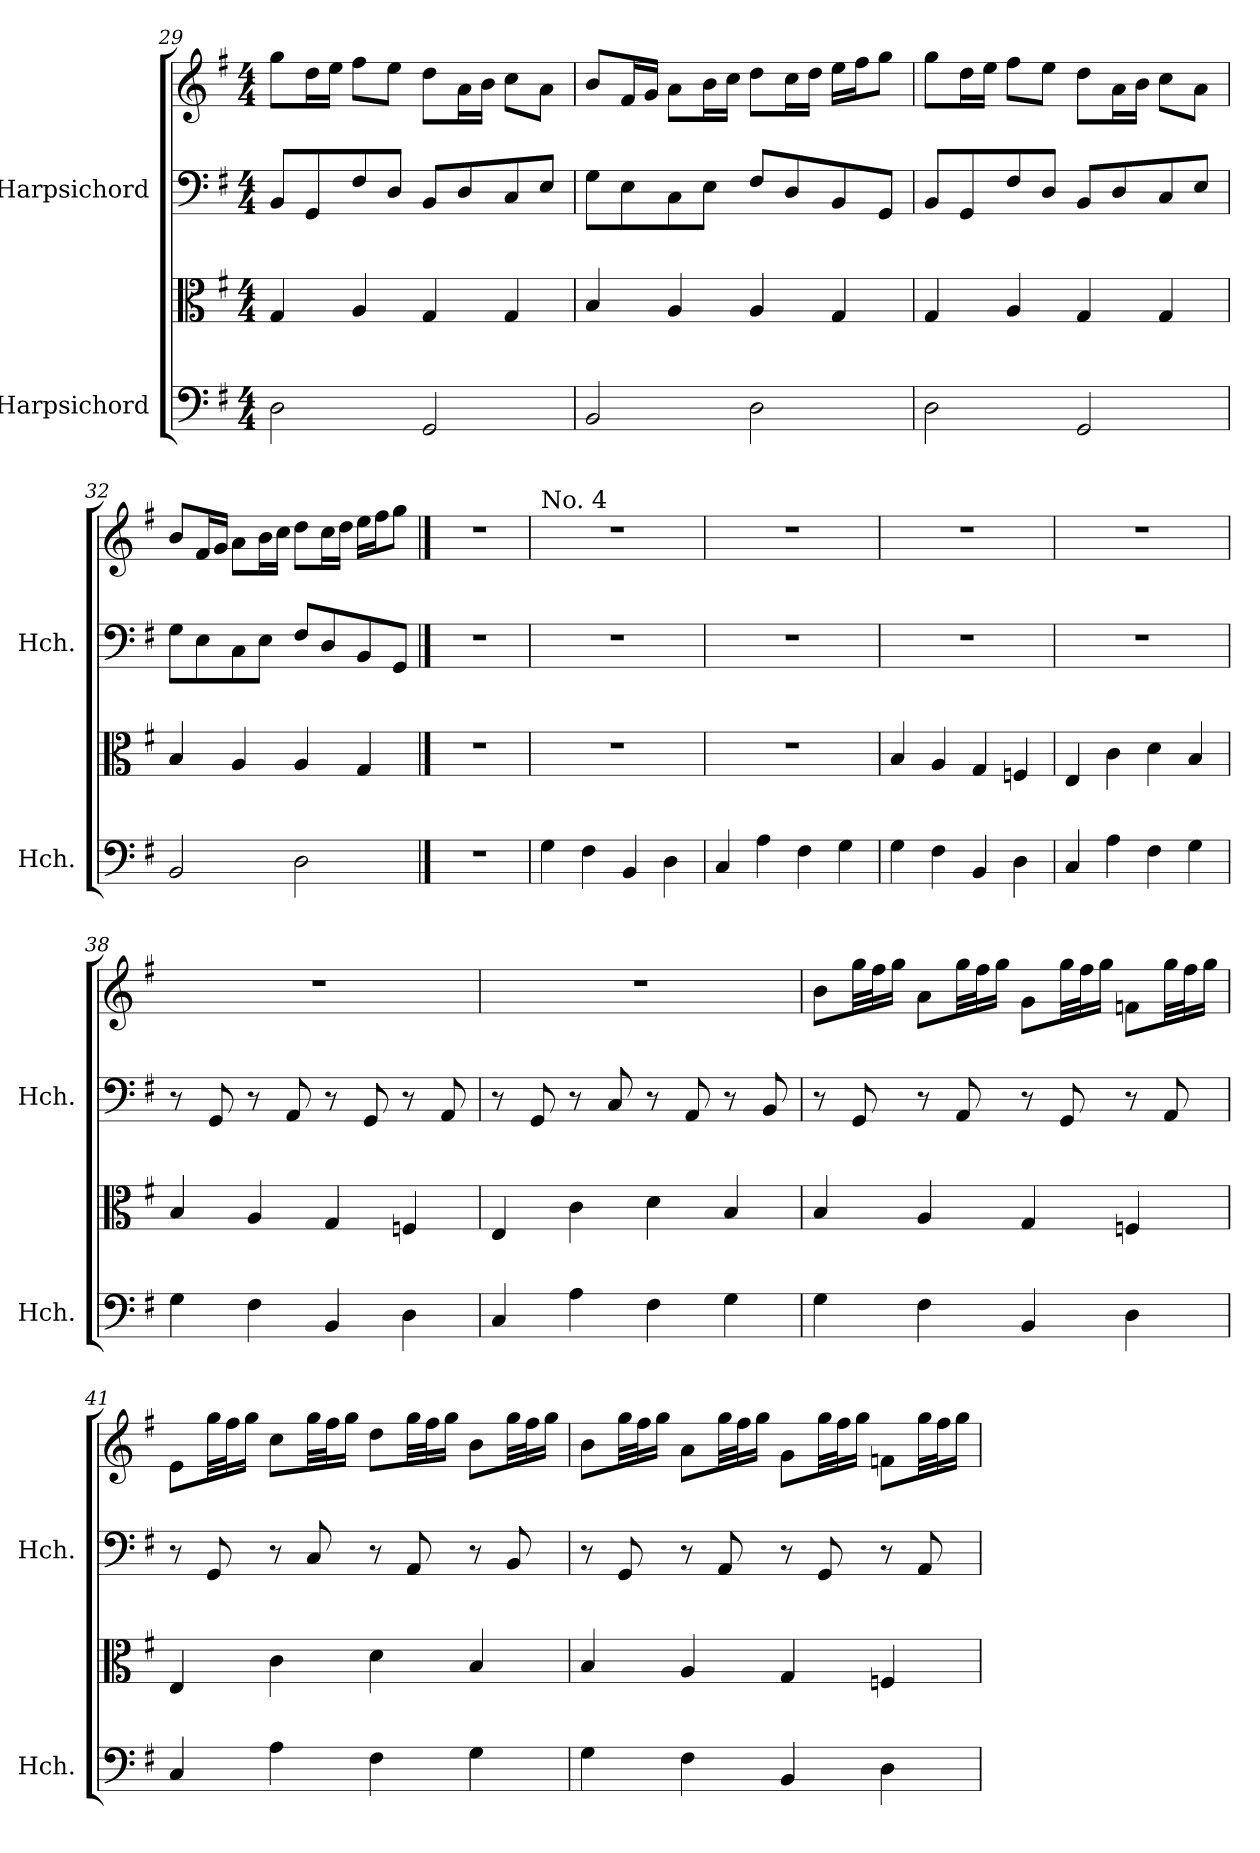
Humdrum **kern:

**kern	**kern	**kern	**kern
*part2	*part2	*part1	*part1
*staff4	*staff3	*staff2	*staff1
*I"Harpsichord	*	*I"Harpsichord	*
*I'Hch.	*	*I'Hch.	*
*clefF4	*clefC3	*clefF4	*clefG2
*k[f#]	*k[f#]	*k[f#]	*k[f#]
*M4/4	*M4/4	*M4/4	*M4/4
=29	=29	=29	=29
2D\	4G/	8BB/L	8gg\L
.	.	8GG/	16dd\L
.	.	.	16ee\JJ
.	4A/	8F#/	8ff#\L
.	.	8D/J	8ee\J
2GG/	4G/	8BB/L	8dd\L
.	.	8D/	16a\L
.	.	.	16b\JJ
.	4G/	8C/	8cc\L
.	.	8E/J	8a\J
!!LO:LB:g=z
=30	=30	=30	=30
2BB/	4B/	8G\L	8b/L
.	.	8E\	16f#/L
.	.	.	16g/JJ
.	4A/	8C\	8a\L
.	.	8E\J	16b\L
.	.	.	16cc\JJ
2D\	4A/	8F#/L	8dd\L
.	.	8D/	16cc\L
.	.	.	16dd\JJ
.	4G/	8BB/	16ee\LL
.	.	.	16ff#\J
.	.	8GG/J	8gg\J
=31	=31	=31	=31
2D\	4G/	8BB/L	8gg\L
.	.	8GG/	16dd\L
.	.	.	16ee\JJ
.	4A/	8F#/	8ff#\L
.	.	8D/J	8ee\J
2GG/	4G/	8BB/L	8dd\L
.	.	8D/	16a\L
.	.	.	16b\JJ
.	4G/	8C/	8cc\L
.	.	8E/J	8a\J
=32	=32	=32	=32
2BB/	4B/	8G\L	8b/L
.	.	8E\	16f#/L
.	.	.	16g/JJ
.	4A/	8C\	8a\L
.	.	8E\J	16b\L
.	.	.	16cc\JJ
2D\	4A/	8F#/L	8dd\L
.	.	8D/	16cc\L
.	.	.	16dd\JJ
.	4G/	8BB/	16ee\LL
.	.	.	16ff#\J
.	.	8GG/J	8gg\J
==33	==33	==33	==33
1r	1r	1r	1r
=34	=34	=34	=34
!	!	!	!LO:TX:a:t=No. 4
4G\	1r	1r	1r
4F#\	.	.	.
4BB/	.	.	.
4D\	.	.	.
!!LO:LB:g=z
=35	=35	=35	=35
4C/	1r	1r	1r
4A\	.	.	.
4F#\	.	.	.
4G\	.	.	.
=36	=36	=36	=36
4G\	4B/	1r	1r
4F#\	4A/	.	.
4BB/	4G/	.	.
4D\	4Fn/	.	.
=37	=37	=37	=37
4C/	4E/	1r	1r
4A\	4c\	.	.
4F#\	4d\	.	.
4G\	4B/	.	.
=38	=38	=38	=38
4G\	4B/	8r	1r
.	.	8GG/	.
4F#\	4A/	8r	.
.	.	8AA/	.
4BB/	4G/	8r	.
.	.	8GG/	.
4D\	4Fn/	8r	.
.	.	8AA/	.
=39	=39	=39	=39
4C/	4E/	8r	1r
.	.	8GG/	.
4A\	4c\	8r	.
.	.	8C/	.
4F#\	4d\	8r	.
.	.	8AA/	.
4G\	4B/	8r	.
.	.	8BB/	.
!!LO:PB:g=z
=40	=40	=40	=40
4G\	4B/	8r	8b\L
.	.	8GG/	32gg\LL
.	.	.	32ff#\J
.	.	.	16gg\JJ
4F#\	4A/	8r	8a\L
.	.	8AA/	32gg\LL
.	.	.	32ff#\J
.	.	.	16gg\JJ
4BB/	4G/	8r	8g\L
.	.	8GG/	32gg\LL
.	.	.	32ff#\J
.	.	.	16gg\JJ
4D\	4Fn/	8r	8fn\L
.	.	8AA/	32gg\LL
.	.	.	32ff#\J
.	.	.	16gg\JJ
=41	=41	=41	=41
4C/	4E/	8r	8e\L
.	.	8GG/	32gg\LL
.	.	.	32ff#\J
.	.	.	16gg\JJ
4A\	4c\	8r	8cc\L
.	.	8C/	32gg\LL
.	.	.	32ff#\J
.	.	.	16gg\JJ
4F#\	4d\	8r	8dd\L
.	.	8AA/	32gg\LL
.	.	.	32ff#\J
.	.	.	16gg\JJ
4G\	4B/	8r	8b\L
.	.	8BB/	32gg\LL
.	.	.	32ff#\J
.	.	.	16gg\JJ
!!LO:LB:g=z
=42	=42	=42	=42
4G\	4B/	8r	8b\L
.	.	8GG/	32gg\LL
.	.	.	32ff#\J
.	.	.	16gg\JJ
4F#\	4A/	8r	8a\L
.	.	8AA/	32gg\LL
.	.	.	32ff#\J
.	.	.	16gg\JJ
4BB/	4G/	8r	8g\L
.	.	8GG/	32gg\LL
.	.	.	32ff#\J
.	.	.	16gg\JJ
4D\	4Fn/	8r	8fn\L
.	.	8AA/	32gg\LL
.	.	.	32ff#\J
.	.	.	16gg\JJ
=	=	=	=
*-	*-	*-	*-
